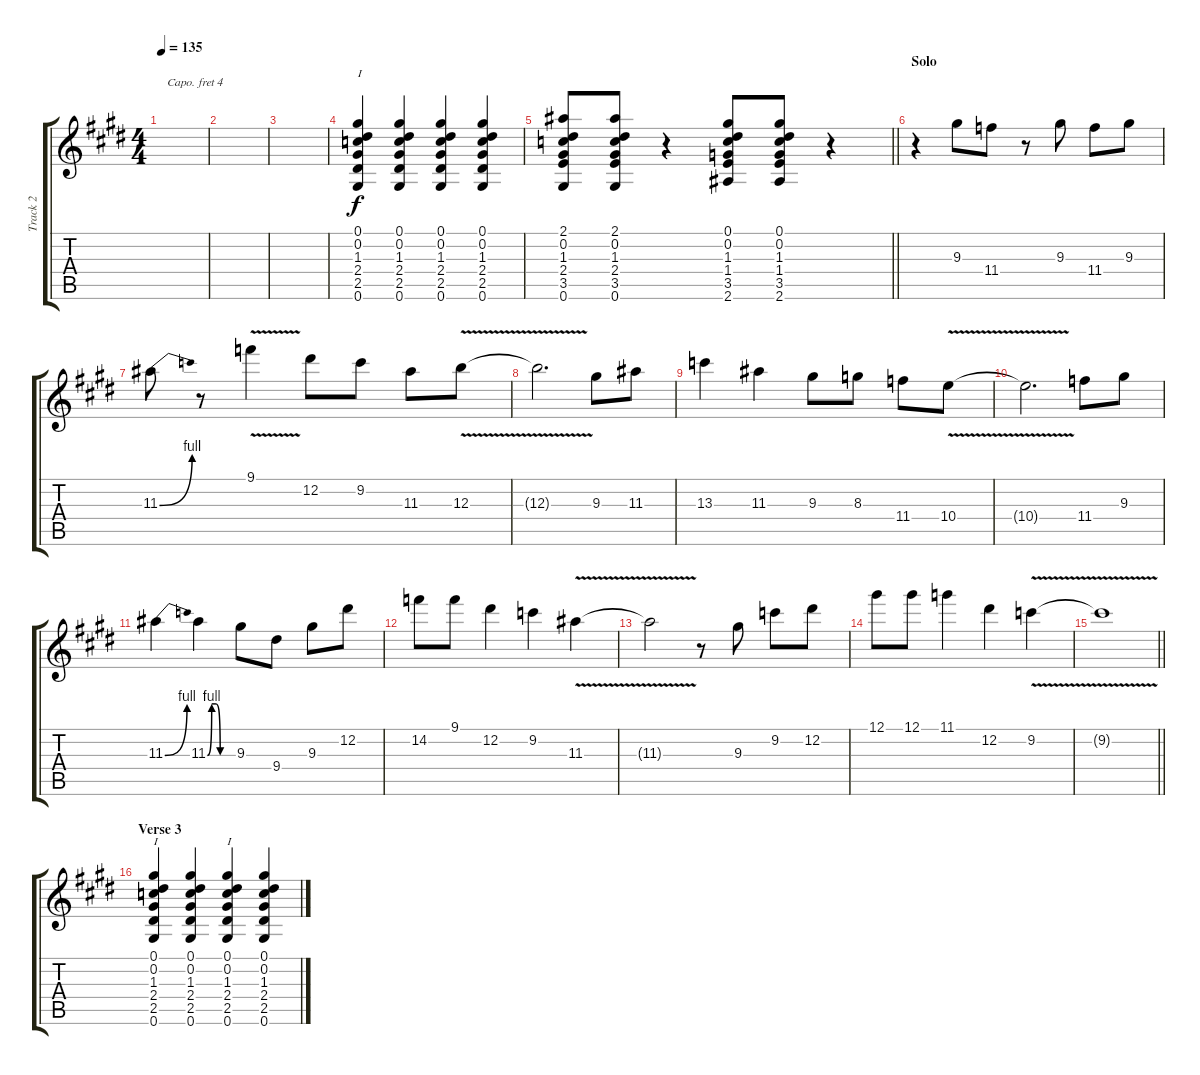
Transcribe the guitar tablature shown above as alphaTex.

\track ("Track 2" "Track 2") {instrument electricguitarjazz}
\staff {score tabs}
\capo 4
\tuning (E4 B3 G3 D3 A2 E2) {hide}
\ts (4 4)
\tempo 135
\clef g2
\ks e
|
|
|
(0.1 0.2 1.3 2.4 2.5 0.6).4{txt "I"} (0.1 0.2 1.3 2.4 2.5 0.6).4 (0.1 0.2 1.3 2.4 2.5 0.6).4 (0.1 0.2 1.3 2.4 2.5 0.6).4 |
\barLineRight lightlight
(2.1 0.2 1.3 2.4 3.5 0.6).8 (2.1 0.2 1.3 2.4 3.5 0.6).8 r.4 (0.1 0.2 1.3 1.4 3.5 2.6).8 (0.1 0.2 1.3 1.4 3.5 2.6).8 r.4 |
\section ("" "Solo")
r.4{instrument overdrivenguitar} 9.3.8 11.4.8 r.8 9.3.8 11.4.8 9.3.8 |
11.3{be (bend 0 0 60 4)}.8 r.8 9.1{v}.4 12.2.8 9.2.8 11.3.8 12.3{v}.8 |
12.3{t}.2{d} 9.3.8 11.3.8 |
13.3.4 11.3.4 9.3.8 8.3.8 11.4.8 10.4{v}.8 |
10.4{t}.2{d} 11.4.8 9.3.8 |
11.3{be (bend 0 0 60 4)}.4 11.3{be (custom 0 0 10 4 20 4 30 0 60 0)}.4 9.3.8 9.4.8 9.3.8 12.2.8 |
14.2.8 9.1.8 12.2.4 9.2.4 11.3{v}.4 |
11.3{t}.2 r.8 9.3.8 9.2.8 12.2.8 |
12.1.8 12.1.8 11.1.4 12.2.4 9.2{v}.4 |
\barLineRight lightlight
9.2{t}.1 |
\section ("" "Verse 3")
(0.1 0.2 1.3 2.4 2.5 0.6).4{txt "I" instrument electricguitarjazz} (0.1 0.2 1.3 2.4 2.5 0.6).4 (0.1 0.2 1.3 2.4 2.5 0.6).4{txt "I"} (0.1 0.2 1.3 2.4 2.5 0.6).4
